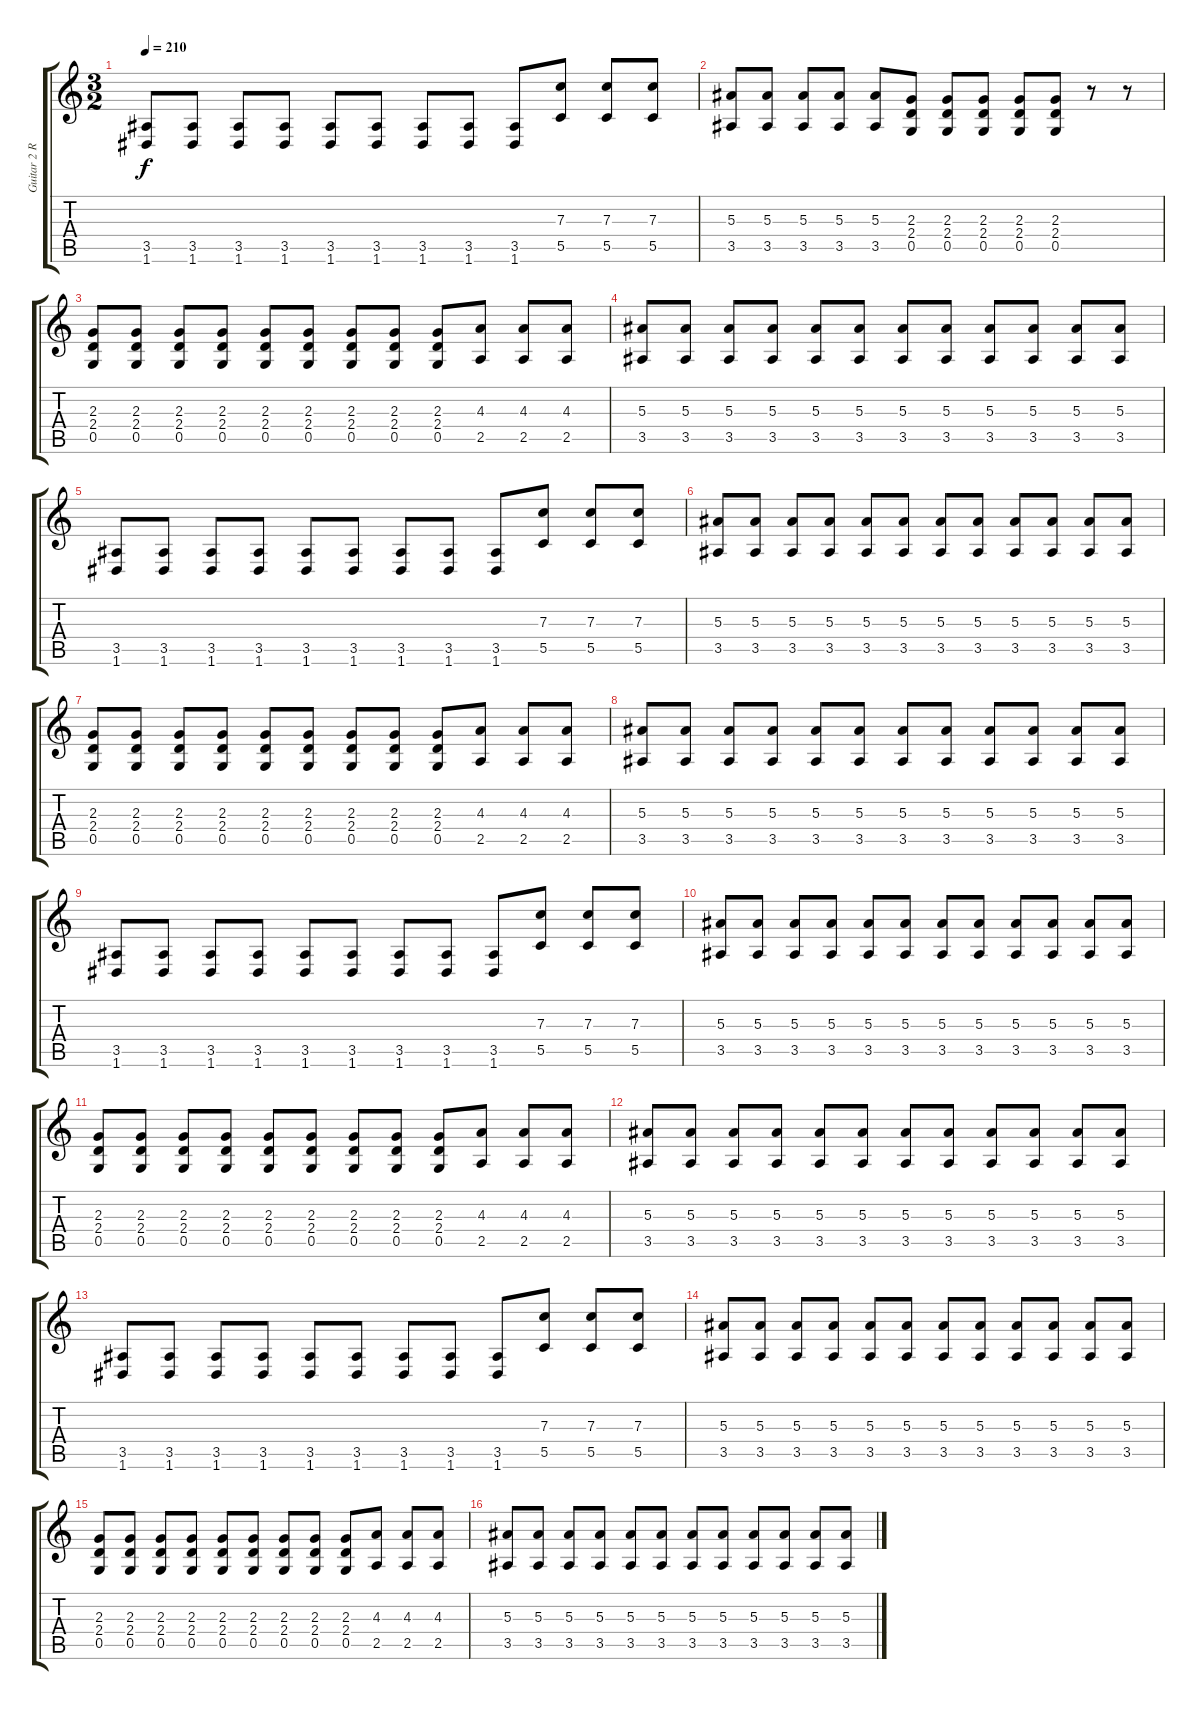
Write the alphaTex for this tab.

\track ("Guitar 2 Rhythm" "Guitar 2 R") {instrument distortionguitar}
\staff {score tabs}
\tuning (D4 A3 F3 C3 G2 D2) {hide}
\ts (3 2)
\tempo 210
\clef g2
\ks c
(3.5 1.6).8{dy f} (3.5 1.6).8 (3.5 1.6).8 (3.5 1.6).8 (3.5 1.6).8 (3.5 1.6).8 (3.5 1.6).8 (3.5 1.6).8 (3.5 1.6).8 (7.3 5.5).8 (7.3 5.5).8 (7.3 5.5).8 |
(5.3 3.5).8 (5.3 3.5).8 (5.3 3.5).8 (5.3 3.5).8 (5.3 3.5).8 (2.3 2.4 0.5).8 (2.3 2.4 0.5).8 (2.3 2.4 0.5).8 (2.3 2.4 0.5).8 (2.3 2.4 0.5).8 r.8 r.8 |
(2.3 2.4 0.5).8 (2.3 2.4 0.5).8 (2.3 2.4 0.5).8 (2.3 2.4 0.5).8 (2.3 2.4 0.5).8 (2.3 2.4 0.5).8 (2.3 2.4 0.5).8 (2.3 2.4 0.5).8 (2.3 2.4 0.5).8 (4.3 2.5).8 (4.3 2.5).8 (4.3 2.5).8 |
(5.3 3.5).8 (5.3 3.5).8 (5.3 3.5).8 (5.3 3.5).8 (5.3 3.5).8 (5.3 3.5).8 (5.3 3.5).8 (5.3 3.5).8 (5.3 3.5).8 (5.3 3.5).8 (5.3 3.5).8 (5.3 3.5).8 |
(3.5 1.6).8 (3.5 1.6).8 (3.5 1.6).8 (3.5 1.6).8 (3.5 1.6).8 (3.5 1.6).8 (3.5 1.6).8 (3.5 1.6).8 (3.5 1.6).8 (7.3 5.5).8 (7.3 5.5).8 (7.3 5.5).8 |
(5.3 3.5).8 (5.3 3.5).8 (5.3 3.5).8 (5.3 3.5).8 (5.3 3.5).8 (5.3 3.5).8 (5.3 3.5).8 (5.3 3.5).8 (5.3 3.5).8 (5.3 3.5).8 (5.3 3.5).8 (5.3 3.5).8 |
(2.3 2.4 0.5).8 (2.3 2.4 0.5).8 (2.3 2.4 0.5).8 (2.3 2.4 0.5).8 (2.3 2.4 0.5).8 (2.3 2.4 0.5).8 (2.3 2.4 0.5).8 (2.3 2.4 0.5).8 (2.3 2.4 0.5).8 (4.3 2.5).8 (4.3 2.5).8 (4.3 2.5).8 |
(5.3 3.5).8 (5.3 3.5).8 (5.3 3.5).8 (5.3 3.5).8 (5.3 3.5).8 (5.3 3.5).8 (5.3 3.5).8 (5.3 3.5).8 (5.3 3.5).8 (5.3 3.5).8 (5.3 3.5).8 (5.3 3.5).8 |
(3.5 1.6).8 (3.5 1.6).8 (3.5 1.6).8 (3.5 1.6).8 (3.5 1.6).8 (3.5 1.6).8 (3.5 1.6).8 (3.5 1.6).8 (3.5 1.6).8 (7.3 5.5).8 (7.3 5.5).8 (7.3 5.5).8 |
(5.3 3.5).8 (5.3 3.5).8 (5.3 3.5).8 (5.3 3.5).8 (5.3 3.5).8 (5.3 3.5).8 (5.3 3.5).8 (5.3 3.5).8 (5.3 3.5).8 (5.3 3.5).8 (5.3 3.5).8 (5.3 3.5).8 |
(2.3 2.4 0.5).8 (2.3 2.4 0.5).8 (2.3 2.4 0.5).8 (2.3 2.4 0.5).8 (2.3 2.4 0.5).8 (2.3 2.4 0.5).8 (2.3 2.4 0.5).8 (2.3 2.4 0.5).8 (2.3 2.4 0.5).8 (4.3 2.5).8 (4.3 2.5).8 (4.3 2.5).8 |
(5.3 3.5).8 (5.3 3.5).8 (5.3 3.5).8 (5.3 3.5).8 (5.3 3.5).8 (5.3 3.5).8 (5.3 3.5).8 (5.3 3.5).8 (5.3 3.5).8 (5.3 3.5).8 (5.3 3.5).8 (5.3 3.5).8 |
(3.5 1.6).8 (3.5 1.6).8 (3.5 1.6).8 (3.5 1.6).8 (3.5 1.6).8 (3.5 1.6).8 (3.5 1.6).8 (3.5 1.6).8 (3.5 1.6).8 (7.3 5.5).8 (7.3 5.5).8 (7.3 5.5).8 |
(5.3 3.5).8 (5.3 3.5).8 (5.3 3.5).8 (5.3 3.5).8 (5.3 3.5).8 (5.3 3.5).8 (5.3 3.5).8 (5.3 3.5).8 (5.3 3.5).8 (5.3 3.5).8 (5.3 3.5).8 (5.3 3.5).8 |
(2.3 2.4 0.5).8 (2.3 2.4 0.5).8 (2.3 2.4 0.5).8 (2.3 2.4 0.5).8 (2.3 2.4 0.5).8 (2.3 2.4 0.5).8 (2.3 2.4 0.5).8 (2.3 2.4 0.5).8 (2.3 2.4 0.5).8 (4.3 2.5).8 (4.3 2.5).8 (4.3 2.5).8 |
(5.3 3.5).8 (5.3 3.5).8 (5.3 3.5).8 (5.3 3.5).8 (5.3 3.5).8 (5.3 3.5).8 (5.3 3.5).8 (5.3 3.5).8 (5.3 3.5).8 (5.3 3.5).8 (5.3 3.5).8 (5.3 3.5).8
